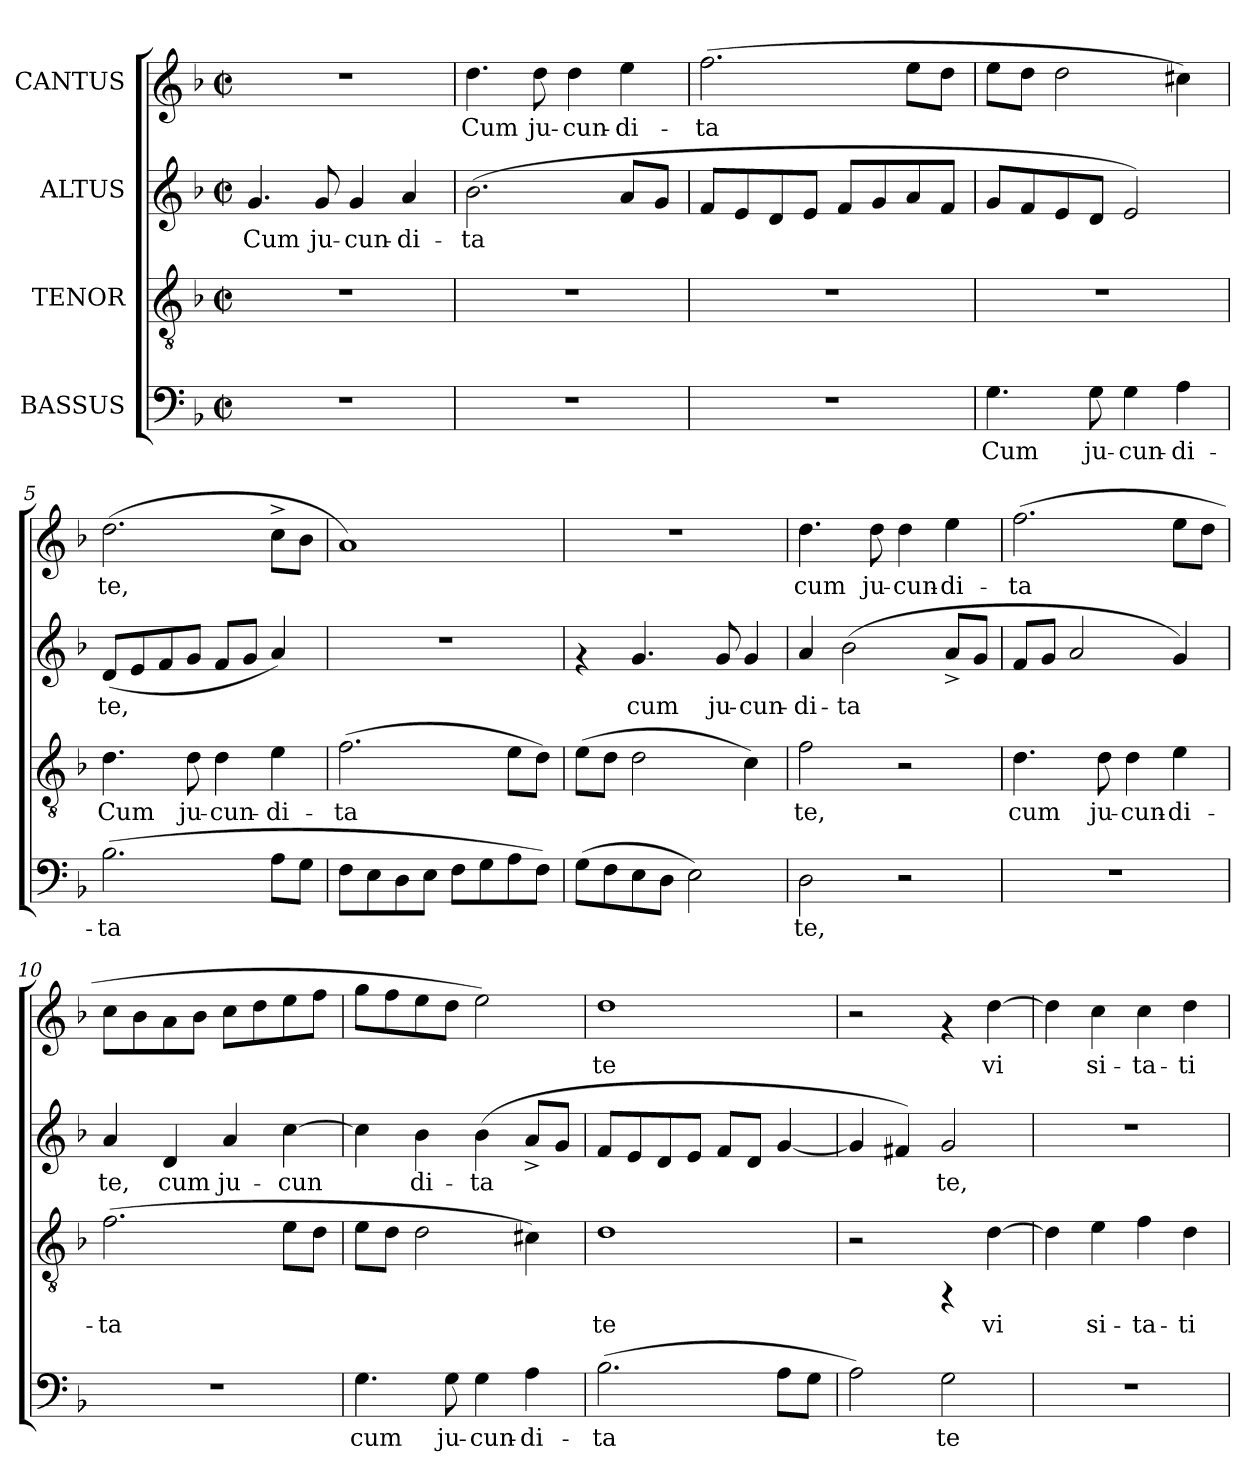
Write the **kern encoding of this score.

**kern	**text	**kern	**text	**kern	**text	**kern	**text
*part4	*part4	*part3	*part3	*part2	*part2	*part1	*part1
*staff4	*staff4	*staff3	*staff3	*staff2	*staff2	*staff1	*staff1
*I"BASSUS	*	*I"TENOR	*	*I"ALTUS	*	*I"CANTUS	*
!!LO:PB:g=z
*stria5	*	*stria5	*	*stria5	*	*stria5	*
*clefF4	*	*clefGv2	*	*clefG2	*	*clefG2	*
*k[b-]	*	*k[b-]	*	*k[b-]	*	*k[b-]	*
*F:	*	*F:	*	*F:	*	*F:	*
*M2/2	*	*M2/2	*	*M2/2	*	*M2/2	*
*met(c|)	*	*met(c|)	*	*met(c|)	*	*met(c|)	*
=1	=1	=1	=1	=1	=1	=1	=1
!	!	!	!	!	!LO:LY:b:cj	!	!
1r	.	1r	.	4.g/	Cum	1r	.
!	!	!	!	!	!LO:LY:b:cj	!	!
.	.	.	.	8g/	ju-	.	.
!	!	!	!	!	!LO:LY:b:cj	!	!
.	.	.	.	4g/	-cun-	.	.
!	!	!	!	!	!LO:LY:b:cj	!	!
.	.	.	.	4a/	-di-	.	.
=2	=2	=2	=2	=2	=2	=2	=2
!	!	!	!	!	!LO:LY:b:cj	!	!LO:LY:b:cj
1r	.	1r	.	(>2.b-\	-ta-	4.dd\	Cum
!	!	!	!	!	!	!	!LO:LY:b:cj
.	.	.	.	.	.	8dd\	ju-
!	!	!	!	!	!	!	!LO:LY:b:cj
.	.	.	.	.	.	4dd\	-cun-
!	!	!	!	!	!LO:LY:b:cj	!	!LO:LY:b:cj
.	.	.	.	8a/L	--	4ee\	-di-
!	!	!	!	!	!LO:LY:b:cj	!	!
.	.	.	.	8g/J	--	.	.
=3	=3	=3	=3	=3	=3	=3	=3
!	!	!	!	!	!LO:LY:b:cj	!	!LO:LY:b:cj
1r	.	1r	.	8f/L	--	(>2.ff\	-ta-
!	!	!	!	!	!LO:LY:b:cj	!	!
.	.	.	.	8e/	--	.	.
!	!	!	!	!	!LO:LY:b:cj	!	!
.	.	.	.	8d/	--	.	.
!	!	!	!	!	!LO:LY:b:cj	!	!
.	.	.	.	8e/J	--	.	.
!	!	!	!	!	!LO:LY:b:cj	!	!
.	.	.	.	8f/L	--	.	.
!	!	!	!	!	!LO:LY:b:cj	!	!
.	.	.	.	8g/	--	.	.
!	!	!	!	!	!LO:LY:b:cj	!	!LO:LY:b:cj
.	.	.	.	8a/	--	8ee\L	--
!	!	!	!	!	!LO:LY:b:cj	!	!LO:LY:b:cj
.	.	.	.	8f/J	--	8dd\J	--
=4	=4	=4	=4	=4	=4	=4	=4
!	!LO:LY:b:cj	!	!	!	!LO:LY:b:cj	!	!LO:LY:b:cj
4.G\	Cum	1r	.	8g/L	--	8ee\L	--
!	!	!	!	!	!LO:LY:b:cj	!	!LO:LY:b:cj
.	.	.	.	8f/	--	8dd\J	--
!	!	!	!	!	!LO:LY:b:cj	!	!LO:LY:b:cj
.	.	.	.	8e/	--	2dd\	--
!	!LO:LY:b:cj	!	!	!	!LO:LY:b:cj	!	!
8G\	ju-	.	.	8d/J	--	.	.
!	!LO:LY:b:cj	!	!	!	!LO:LY:b:cj	!	!
4G\	-cun-	.	.	2e/)	--	.	.
!	!LO:LY:b:cj	!	!	!	!	!	!LO:LY:b:cj
4A\	-di-	.	.	.	.	4cc#X\)	--
=5	=5	=5	=5	=5	=5	=5	=5
!	!LO:LY:b:cj	!	!LO:LY:b:cj	!	!LO:LY:b:cj	!	!LO:LY:b:cj
(>2.B-\	-ta-	4.d\	Cum	(<8d/L	-te,	(>2.dd\	-te,
!	!	!	!	!	!LO:LY:b:cj	!	!
.	.	.	.	8e/	.	.	.
!	!	!	!	!	!LO:LY:b:cj	!	!
.	.	.	.	8f/	.	.	.
!	!	!	!LO:LY:b:cj	!	!LO:LY:b:cj	!	!
.	.	8d\	ju-	8g/J	.	.	.
!	!	!	!LO:LY:b:cj	!	!LO:LY:b:cj	!	!
.	.	4d\	-cun-	8f/L	.	.	.
!	!	!	!	!	!LO:LY:b:cj	!	!
.	.	.	.	8g/J	.	.	.
!	!LO:LY:b:cj	!	!LO:LY:b:cj	!	!LO:LY:b:cj	!	!LO:LY:b:cj
8A\L	--	4e\	-di-	4a/)	.	8cc^<\L	.
!	!LO:LY:b:cj	!	!	!	!	!	!LO:LY:b:cj
8G\J	--	.	.	.	.	8b-\J	.
=6	=6	=6	=6	=6	=6	=6	=6
!	!LO:LY:b:cj	!	!LO:LY:b:cj	!	!	!	!LO:LY:b:cj
8F\L	--	(>2.f\	-ta-	1r	.	1a)	.
!	!LO:LY:b:cj	!	!	!	!	!	!
8E\	--	.	.	.	.	.	.
!	!LO:LY:b:cj	!	!	!	!	!	!
8D\	--	.	.	.	.	.	.
!	!LO:LY:b:cj	!	!	!	!	!	!
8E\J	--	.	.	.	.	.	.
!	!LO:LY:b:cj	!	!	!	!	!	!
8F\L	--	.	.	.	.	.	.
!	!LO:LY:b:cj	!	!	!	!	!	!
8G\	--	.	.	.	.	.	.
!	!LO:LY:b:cj	!	!LO:LY:b:cj	!	!	!	!
8A\	--	8e\L	--	.	.	.	.
!	!LO:LY:b:cj	!	!LO:LY:b:cj	!	!	!	!
8F\J)	--	8d\J)	--	.	.	.	.
!!LO:LB:g=z
=7	=7	=7	=7	=7	=7	=7	=7
!	!LO:LY:b:cj	!	!LO:LY:b:cj	!	!	!	!
(>8G\L	--	(>8e\L	--	4rf	.	1r	.
!	!LO:LY:b:cj	!	!LO:LY:b:cj	!	!	!	!
8F\	--	8d\J	--	.	.	.	.
!	!LO:LY:b:cj	!	!LO:LY:b:cj	!	!LO:LY:b:cj	!	!
8E\	--	2d\	--	4.g/	cum	.	.
!	!LO:LY:b:cj	!	!	!	!	!	!
8D\J	--	.	.	.	.	.	.
!	!LO:LY:b:cj	!	!	!	!	!	!
2E\)	--	.	.	.	.	.	.
!	!	!	!	!	!LO:LY:b:cj	!	!
.	.	.	.	8g/	ju-	.	.
!	!	!	!LO:LY:b:cj	!	!LO:LY:b:cj	!	!
.	.	4c\)	--	4g/	-cun-	.	.
=8	=8	=8	=8	=8	=8	=8	=8
!	!LO:LY:b:cj	!	!LO:LY:b:cj	!	!LO:LY:b:cj	!	!LO:LY:b:cj
2D\	-te,	2f\	-te,	4a/	-di-	4.dd\	cum
!	!	!	!	!	!LO:LY:b:cj	!	!
.	.	.	.	(>2b-\	-ta-	.	.
!	!	!	!	!	!	!	!LO:LY:b:cj
.	.	.	.	.	.	8dd\	ju-
!	!	!	!	!	!	!	!LO:LY:b:cj
2r	.	2r	.	.	.	4dd\	-cun-
!	!	!	!	!	!LO:LY:b:cj	!	!LO:LY:b:cj
.	.	.	.	8a^>/L	--	4ee\	-di-
!	!	!	!	!	!LO:LY:b:cj	!	!
.	.	.	.	8g/J	--	.	.
=9	=9	=9	=9	=9	=9	=9	=9
!	!	!	!LO:LY:b:cj	!	!LO:LY:b:cj	!	!LO:LY:b:cj
1r	.	4.d\	cum	8f/L	--	(>2.ff\	-ta-
!	!	!	!	!	!LO:LY:b:cj	!	!
.	.	.	.	8g/J	--	.	.
!	!	!	!	!	!LO:LY:b:cj	!	!
.	.	.	.	2a/	--	.	.
!	!	!	!LO:LY:b:cj	!	!	!	!
.	.	8d\	ju-	.	.	.	.
!	!	!	!LO:LY:b:cj	!	!	!	!
.	.	4d\	-cun-	.	.	.	.
!	!	!	!LO:LY:b:cj	!	!LO:LY:b:cj	!	!LO:LY:b:cj
.	.	4e\	-di-	4g/)	--	8ee\L	--
!	!	!	!	!	!	!	!LO:LY:b:cj
.	.	.	.	.	.	8dd\J	--
=10	=10	=10	=10	=10	=10	=10	=10
!	!	!	!LO:LY:b:cj	!	!LO:LY:b:cj	!	!LO:LY:b:cj
1r	.	(>2.f\	-ta-	4a/	-te,	8cc\L	--
!	!	!	!	!	!	!	!LO:LY:b:cj
.	.	.	.	.	.	8b-\	--
!	!	!	!	!	!LO:LY:b:cj	!	!LO:LY:b:cj
.	.	.	.	4d/	cum	8a\	--
!	!	!	!	!	!	!	!LO:LY:b:cj
.	.	.	.	.	.	8b-\J	--
!	!	!	!	!	!LO:LY:b:cj	!	!LO:LY:b:cj
.	.	.	.	4a/	ju-	8cc\L	--
!	!	!	!	!	!	!	!LO:LY:b:cj
.	.	.	.	.	.	8dd\	--
!	!	!	!LO:LY:b:cj	!	!LO:LY:b:cj	!	!LO:LY:b:cj
.	.	8e\L	--	[>4cc\	-cun-	8ee\	--
!	!	!	!LO:LY:b:cj	!	!	!	!LO:LY:b:cj
.	.	8d\J	--	.	.	8ff\J	--
=11	=11	=11	=11	=11	=11	=11	=11
!	!LO:LY:b:cj	!	!LO:LY:b:cj	!	!LO:LY:b:cj	!	!LO:LY:b:cj
4.G\	cum	8e\L	--	4cc\]	--	8gg\L	--
!	!	!	!LO:LY:b:cj	!	!	!	!LO:LY:b:cj
.	.	8d\J	--	.	.	8ff\	--
!	!	!	!LO:LY:b:cj	!	!LO:LY:b:cj	!	!LO:LY:b:cj
.	.	2d\	--	4b-\	-di-	8ee\	--
!	!LO:LY:b:cj	!	!	!	!	!	!LO:LY:b:cj
8G\	ju-	.	.	.	.	8dd\J	--
!	!LO:LY:b:cj	!	!	!	!LO:LY:b:cj	!	!LO:LY:b:cj
4G\	-cun-	.	.	(>4b-\	-ta-	2ee\)	--
!	!LO:LY:b:cj	!	!LO:LY:b:cj	!	!LO:LY:b:cj	!	!
4A\	-di-	4c#X\)	--	8a^>/L	--	.	.
!	!	!	!	!	!LO:LY:b:cj	!	!
.	.	.	.	8g/J	--	.	.
=12	=12	=12	=12	=12	=12	=12	=12
!	!LO:LY:b:cj	!	!LO:LY:b:cj	!	!LO:LY:b:cj	!	!LO:LY:b:cj
(>2.B-\	-ta-	1d	-te	8f/L	--	1dd	-te
!	!	!	!	!	!LO:LY:b:cj	!	!
.	.	.	.	8e/	--	.	.
!	!	!	!	!	!LO:LY:b:cj	!	!
.	.	.	.	8d/	--	.	.
!	!	!	!	!	!LO:LY:b:cj	!	!
.	.	.	.	8e/J	--	.	.
!	!	!	!	!	!LO:LY:b:cj	!	!
.	.	.	.	8f/L	--	.	.
!	!	!	!	!	!LO:LY:b:cj	!	!
.	.	.	.	8d/J	--	.	.
!	!LO:LY:b:cj	!	!	!	!LO:LY:b:cj	!	!
8A\L	--	.	.	[<4g/	--	.	.
!	!LO:LY:b:cj	!	!	!	!	!	!
8G\J	--	.	.	.	.	.	.
=13	=13	=13	=13	=13	=13	=13	=13
!	!LO:LY:b:cj	!	!	!	!LO:LY:b:cj	!	!
2A\)	--	2r	.	4g/]	--	2r	.
!	!	!	!	!	!LO:LY:b:cj	!	!
.	.	.	.	4f#X/)	--	.	.
!	!LO:LY:b:cj	!	!	!	!LO:LY:b:cj	!	!
2G\	-te	4rFF	.	2g/	-te,	4rf	.
!	!	!	!LO:LY:b:cj	!	!	!	!LO:LY:b:cj
.	.	[>4d\	vi-	.	.	[>4dd\	vi-
!!LO:PB:g=z
=14	=14	=14	=14	=14	=14	=14	=14
!	!	!	!LO:LY:b:cj	!	!	!	!LO:LY:b:cj
1r	.	4d\]	--	1r	.	4dd\]	--
!	!	!	!LO:LY:b:cj	!	!	!	!LO:LY:b:cj
.	.	4e\	-si-	.	.	4cc\	-si-
!	!	!	!LO:LY:b:cj	!	!	!	!LO:LY:b:cj
.	.	4f\	-ta-	.	.	4cc\	-ta-
!	!	!	!LO:LY:b:cj	!	!	!	!LO:LY:b:cj
.	.	4d\	-ti-	.	.	4dd\	-ti-
=	=	=	=	=	=	=	=
*-	*-	*-	*-	*-	*-	*-	*-
